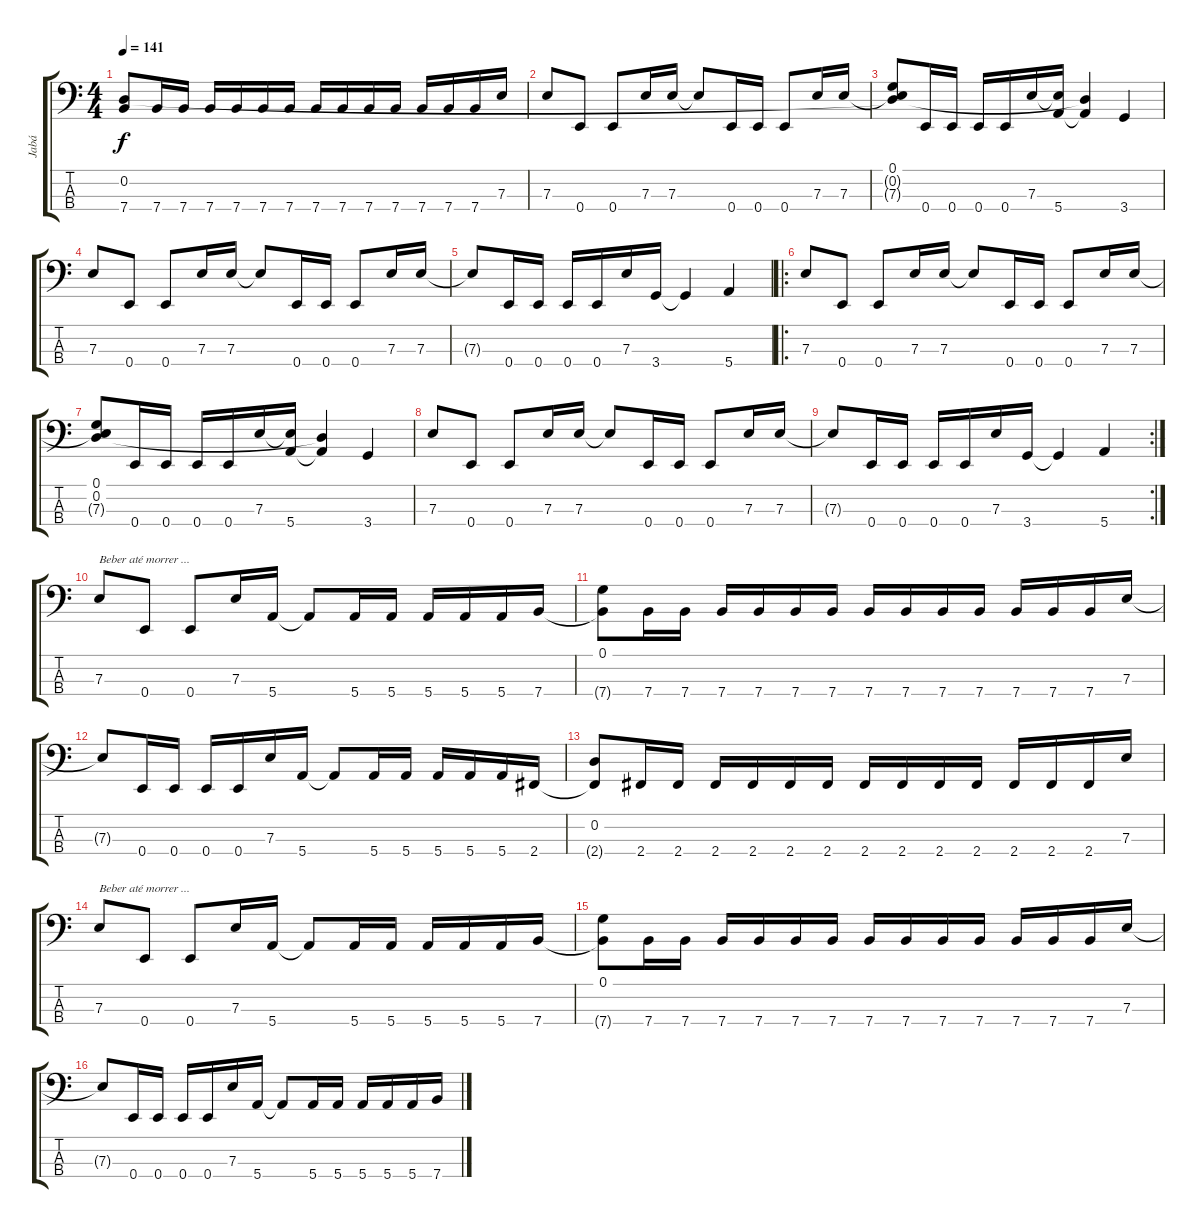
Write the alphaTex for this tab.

\track ("Jabá" "Jabá") {instrument electricbasspick}
\staff {score tabs}
\tuning (G2 D2 A1 E1) {hide}
\ts (4 4)
\tempo 141
\clef f4
\ks c
(0.2 7.4{t}).8{dy f} 7.4.16 7.4.16 7.4.16 7.4.16 7.4.16 7.4.16 7.4.16 7.4.16 7.4.16 7.4.16 7.4.16 7.4.16 7.4.16 7.3.16 |
7.3.8 0.4.8 0.4.8 7.3.16 7.3.16 7.3{t}.8 0.4.16 0.4.16 0.4.8 7.3.16 7.3.16 |
(0.1 0.2{t} 7.3{t}).8 0.4.16 0.4.16 0.4.16 0.4.16 7.3.16 (7.3{t} 5.4).16 (0.2{t} 5.4{t}).4 3.4.4 |
7.3.8 0.4.8 0.4.8 7.3.16 7.3.16 7.3{t}.8 0.4.16 0.4.16 0.4.8 7.3.16 7.3.16 |
7.3{t}.8 0.4.16 0.4.16 0.4.16 0.4.16 7.3.16 3.4.16 3.4{t}.4 5.4.4 |
\ro
7.3.8 0.4.8 0.4.8 7.3.16 7.3.16 7.3{t}.8 0.4.16 0.4.16 0.4.8 7.3.16 7.3.16 |
(0.1 0.2 7.3{t}).8 0.4.16 0.4.16 0.4.16 0.4.16 7.3.16 (7.3{t} 5.4).16 (0.2{t} 5.4{t}).4 3.4.4 |
7.3.8 0.4.8 0.4.8 7.3.16 7.3.16 7.3{t}.8 0.4.16 0.4.16 0.4.8 7.3.16 7.3.16 |
\rc 2
7.3{t}.8 0.4.16 0.4.16 0.4.16 0.4.16 7.3.16 3.4.16 3.4{t}.4 5.4.4 |
7.3.8{txt "Beber até morrer ..."} 0.4.8 0.4.8 7.3.16 5.4.16 5.4{t}.8 5.4.16 5.4.16 5.4.16 5.4.16 5.4.16 7.4.16 |
(0.1 7.4{t}).8 7.4.16 7.4.16 7.4.16 7.4.16 7.4.16 7.4.16 7.4.16 7.4.16 7.4.16 7.4.16 7.4.16 7.4.16 7.4.16 7.3.16 |
7.3{t}.8 0.4.16 0.4.16 0.4.16 0.4.16 7.3.16 5.4.16 5.4{t}.8 5.4.16 5.4.16 5.4.16 5.4.16 5.4.16 2.4.16 |
(0.2 2.4{t}).8 2.4.16 2.4.16 2.4.16 2.4.16 2.4.16 2.4.16 2.4.16 2.4.16 2.4.16 2.4.16 2.4.16 2.4.16 2.4.16 7.3.16 |
7.3.8{txt "Beber até morrer ..."} 0.4.8 0.4.8 7.3.16 5.4.16 5.4{t}.8 5.4.16 5.4.16 5.4.16 5.4.16 5.4.16 7.4.16 |
(0.1 7.4{t}).8 7.4.16 7.4.16 7.4.16 7.4.16 7.4.16 7.4.16 7.4.16 7.4.16 7.4.16 7.4.16 7.4.16 7.4.16 7.4.16 7.3.16 |
7.3{t}.8 0.4.16 0.4.16 0.4.16 0.4.16 7.3.16 5.4.16 5.4{t}.8 5.4.16 5.4.16 5.4.16 5.4.16 5.4.16 7.4.16
